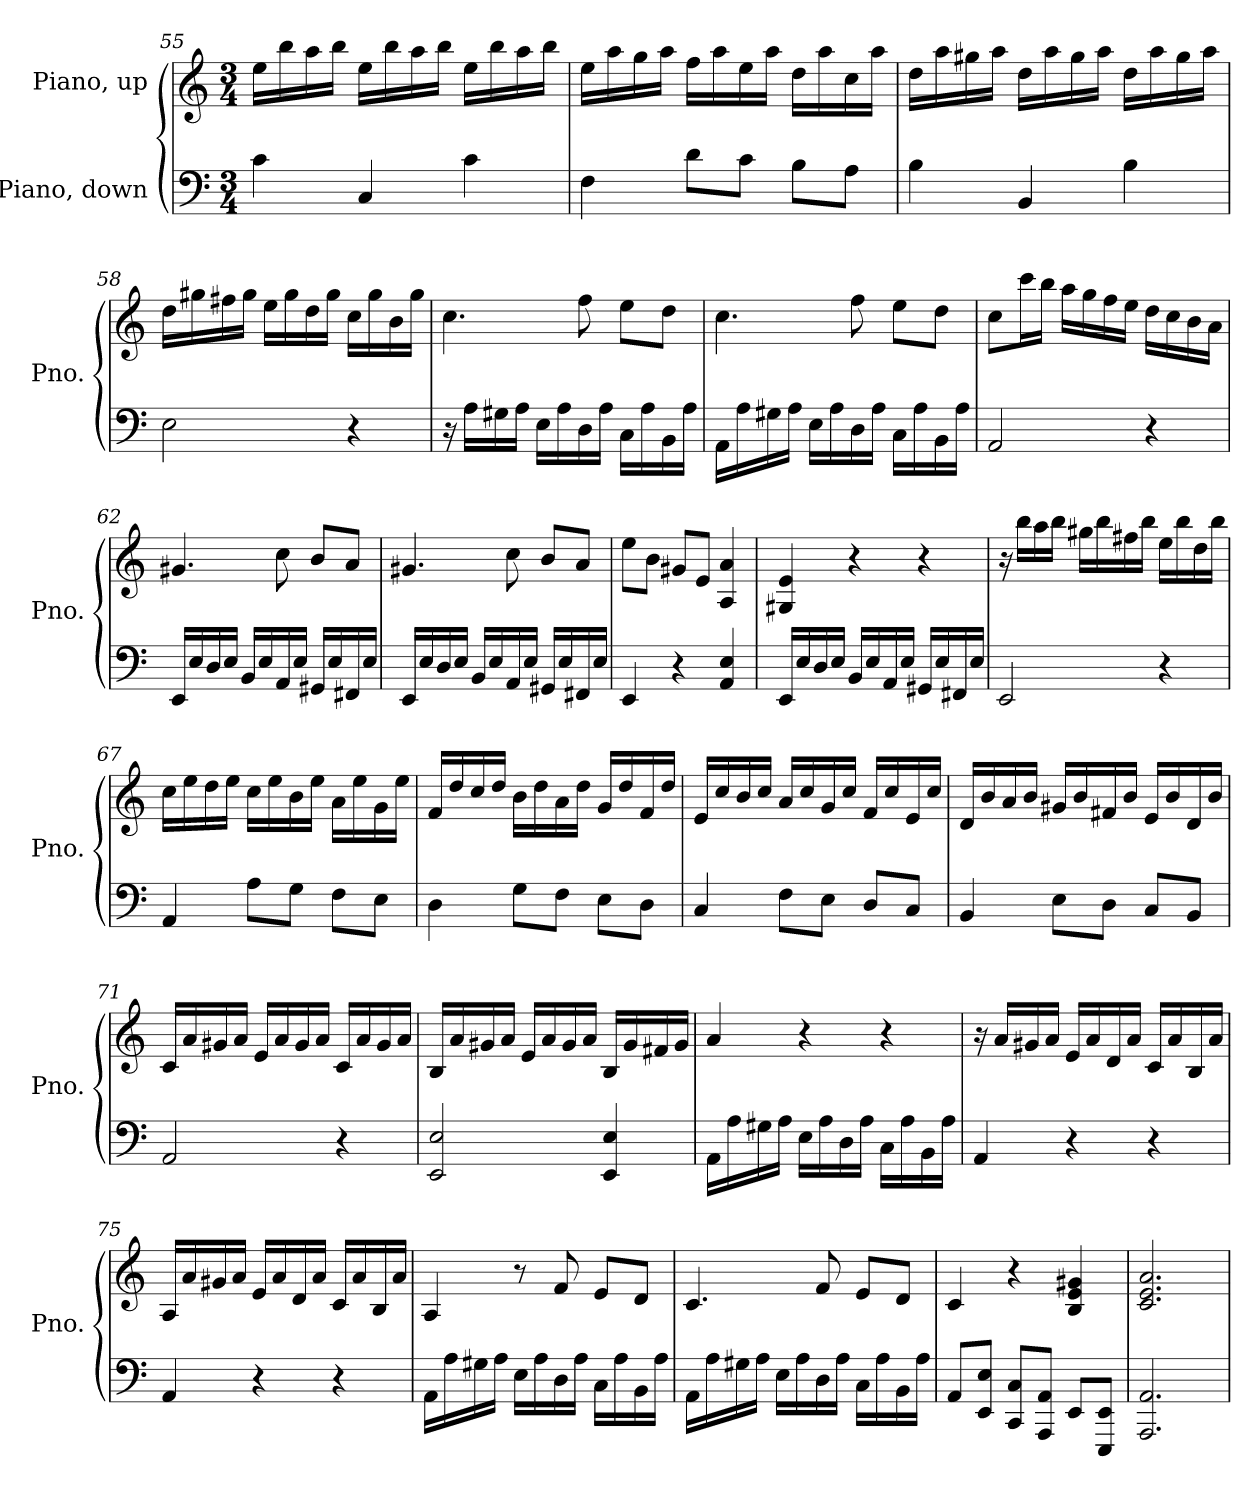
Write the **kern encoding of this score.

**kern	**kern
*part2	*part1
*staff2	*staff1
*I"Piano, down	*I"Piano, up
*I'Pno.	*I'Pno.
!!LO:LB:g=z
*clefF4	*clefG2
*k[]	*k[]
*M3/4	*M3/4
=55	=55
4c\	16ee\LL
.	16bb\
.	16aa\
.	16bb\JJ
4C/	16ee\LL
.	16bb\
.	16aa\
.	16bb\JJ
4c\	16ee\LL
.	16bb\
.	16aa\
.	16bb\JJ
=56	=56
4F\	16ee\LL
.	16aa\
.	16gg\
.	16aa\JJ
8d\L	16ff\LL
.	16aa\
8c\J	16ee\
.	16aa\JJ
8B\L	16dd\LL
.	16aa\
8A\J	16cc\
.	16aa\JJ
=57	=57
4B\	16dd\LL
.	16aa\
.	16gg#X\
.	16aa\JJ
4BB/	16dd\LL
.	16aa\
.	16gg#\
.	16aa\JJ
4B\	16dd\LL
.	16aa\
.	16gg#\
.	16aa\JJ
!!LO:PB:g=z
=58	=58
2E\	16dd\LL
.	16gg#X\
.	16ff#X\
.	16gg#\JJ
.	16ee\LL
.	16gg#\
.	16dd\
.	16gg#\JJ
4r	16cc\LL
.	16gg#\
.	16b\
.	16gg#\JJ
=59	=59
16r	4.cc\
16A\LL	.
16G#X\	.
16A\JJ	.
16E\LL	.
16A\	.
16D\	8ff\
16A\JJ	.
16C\LL	8ee\L
16A\	.
16BB\	8dd\J
16A\JJ	.
=60	=60
16AA\LL	4.cc\
16A\	.
16G#X\	.
16A\JJ	.
16E\LL	.
16A\	.
16D\	8ff\
16A\JJ	.
16C\LL	8ee\L
16A\	.
16BB\	8dd\J
16A\JJ	.
!!LO:LB:g=z
=61	=61
2AA/	8cc\L
.	16ccc\L
.	16bb\JJ
.	16aa\LL
.	16gg\
.	16ff\
.	16ee\JJ
4r	16dd\LL
.	16cc\
.	16b\
.	16a\JJ
=62	=62
16EE/LL	4.g#X/
16E/	.
16D/	.
16E/JJ	.
16BB/LL	.
16E/	.
16AA/	8cc\
16E/JJ	.
16GG#X/LL	8b/L
16E/	.
16FF#X/	8a/J
16E/JJ	.
=63	=63
16EE/LL	4.g#X/
16E/	.
16D/	.
16E/JJ	.
16BB/LL	.
16E/	.
16AA/	8cc\
16E/JJ	.
16GG#X/LL	8b/L
16E/	.
16FF#X/	8a/J
16E/JJ	.
!!LO:LB:g=z
=64	=64
4EE/	8ee\L
.	8b\J
4r	8g#X/L
.	8e/J
4AA/ 4E/	4A/ 4a/
=65	=65
16EE/LL	4G#X/ 4e/
16E/	.
16D/	.
16E/JJ	.
16BB/LL	4r
16E/	.
16AA/	.
16E/JJ	.
16GG#X/LL	4r
16E/	.
16FF#X/	.
16E/JJ	.
=66	=66
2EE/	16r
.	16bb\LL
.	16aa\
.	16bb\JJ
.	16gg#X\LL
.	16bb\
.	16ff#X\
.	16bb\JJ
4r	16ee\LL
.	16bb\
.	16dd\
.	16bb\JJ
!!LO:LB:g=z
=67	=67
4AA/	16cc\LL
.	16ee\
.	16dd\
.	16ee\JJ
8A\L	16cc\LL
.	16ee\
8G\J	16b\
.	16ee\JJ
8F\L	16a\LL
.	16ee\
8E\J	16g\
.	16ee\JJ
=68	=68
4D\	16f/LL
.	16dd/
.	16cc/
.	16dd/JJ
8G\L	16b\LL
.	16dd\
8F\J	16a\
.	16dd\JJ
8E\L	16g/LL
.	16dd/
8D\J	16f/
.	16dd/JJ
=69	=69
4C/	16e/LL
.	16cc/
.	16b/
.	16cc/JJ
8F\L	16a/LL
.	16cc/
8E\J	16g/
.	16cc/JJ
8D/L	16f/LL
.	16cc/
8C/J	16e/
.	16cc/JJ
!!LO:LB:g=z
=70	=70
4BB/	16d/LL
.	16b/
.	16a/
.	16b/JJ
8E\L	16g#X/LL
.	16b/
8D\J	16f#X/
.	16b/JJ
8C/L	16e/LL
.	16b/
8BB/J	16d/
.	16b/JJ
=71	=71
2AA/	16c/LL
.	16a/
.	16g#X/
.	16a/JJ
.	16e/LL
.	16a/
.	16g#/
.	16a/JJ
4r	16c/LL
.	16a/
.	16g#/
.	16a/JJ
=72	=72
2EE/ 2E/	16B/LL
.	16a/
.	16g#X/
.	16a/JJ
.	16e/LL
.	16a/
.	16g#/
.	16a/JJ
4EE/ 4E/	16B/LL
.	16g#/
.	16f#X/
.	16g#/JJ
!!LO:LB:g=z
=73	=73
16AA\LL	4a/
16A\	.
16G#X\	.
16A\JJ	.
16E\LL	4r
16A\	.
16D\	.
16A\JJ	.
16C\LL	4r
16A\	.
16BB\	.
16A\JJ	.
=74	=74
4AA/	16r
.	16a/LL
.	16g#X/
.	16a/JJ
4r	16e/LL
.	16a/
.	16d/
.	16a/JJ
4r	16c/LL
.	16a/
.	16B/
.	16a/JJ
=75	=75
4AA/	16A/LL
.	16a/
.	16g#X/
.	16a/JJ
4r	16e/LL
.	16a/
.	16d/
.	16a/JJ
4r	16c/LL
.	16a/
.	16B/
.	16a/JJ
!!LO:PB:g=z
=76	=76
16AA\LL	4A/
16A\	.
16G#X\	.
16A\JJ	.
16E\LL	8r
16A\	.
16D\	8f/
16A\JJ	.
16C\LL	8e/L
16A\	.
16BB\	8d/J
16A\JJ	.
=77	=77
16AA\LL	4.c/
16A\	.
16G#X\	.
16A\JJ	.
16E\LL	.
16A\	.
16D\	8f/
16A\JJ	.
16C\LL	8e/L
16A\	.
16BB\	8d/J
16A\JJ	.
=78	=78
8AA/L	4c/
8EE/ 8E/J	.
8CC/ 8C/L	4r
8AAA/ 8AA/J	.
8EE/L	4B/ 4e/ 4g#X/
8EEE/ 8EE/J	.
=79	=79
2.AAA/ 2.AA/	2.c/ 2.e/ 2.a/
=	=
*-	*-
